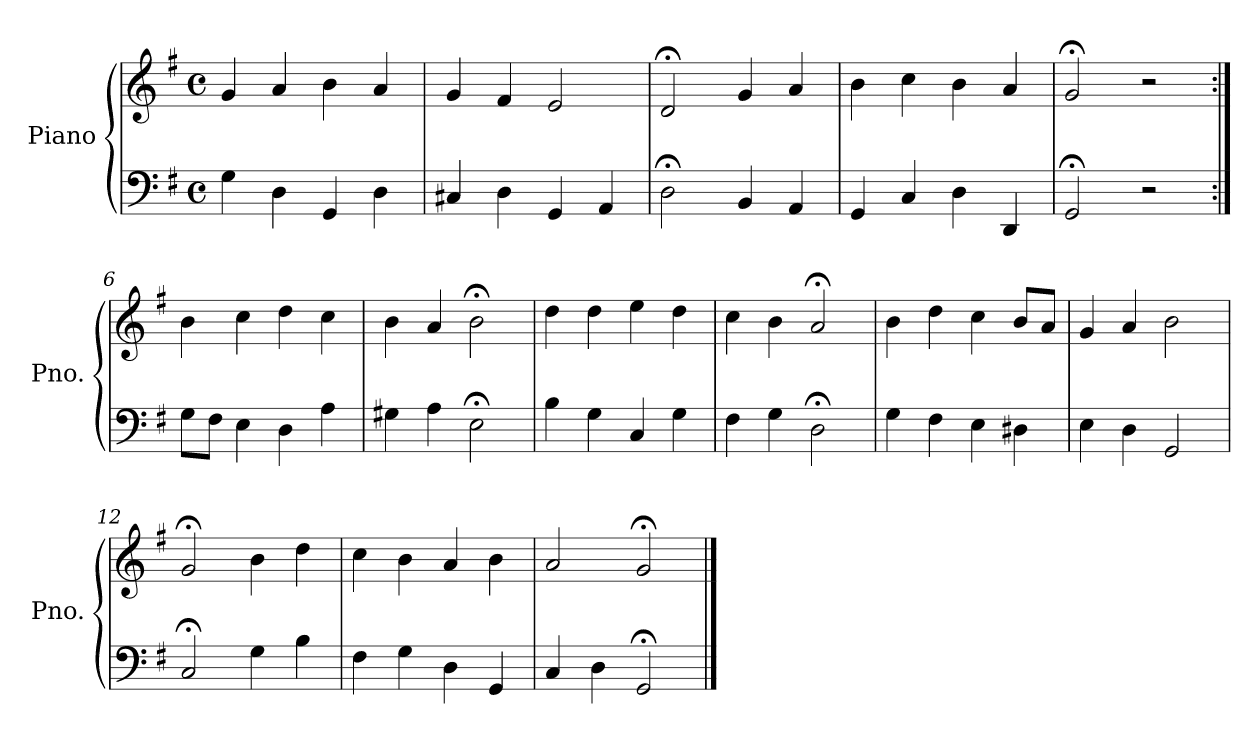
**kern	**kern
*part1	*part1
*staff2	*staff1
*I"Piano	*
*I'Pno.	*
*clefF4	*clefG2
*k[f#]	*k[f#]
*M4/4	*M4/4
*met(c)	*met(c)
=1	=1
4G\	4g/
4D\	4a/
4GG/	4b\
4D\	4a/
=2	=2
4C#X/	4g/
4D\	4f#/
4GG/	2e/
4AA/	.
=3	=3
2D;<\	2d;</
4BB/	4g/
4AA/	4a/
=4	=4
4GG/	4b\
4C/	4cc\
4D\	4b\
4DD/	4a/
=5	=5
2GG;</	2g;</
2r	2r
=6:|!	=6:|!
8G\L	4b\
8F#\J	.
4E\	4cc\
4D\	4dd\
4A\	4cc\
=7	=7
4G#X\	4b\
4A\	4a/
2E;<\	2b;<\
!!LO:LB:g=z
=8	=8
4B\	4dd\
4G\	4dd\
4C/	4ee\
4G\	4dd\
=9	=9
4F#\	4cc\
4G\	4b\
2D;<\	2a;</
=10	=10
4G\	4b\
4F#\	4dd\
4E\	4cc\
4D#X\	8b/L
.	8a/J
=11	=11
4E\	4g/
4D\	4a/
2GG/	2b\
=12	=12
2C;</	2g;</
4G\	4b\
4B\	4dd\
=13	=13
4F#\	4cc\
4G\	4b\
4D\	4a/
4GG/	4b\
=14	=14
4C/	2a/
4D\	.
2GG;</	2g;</
==	==
*-	*-
